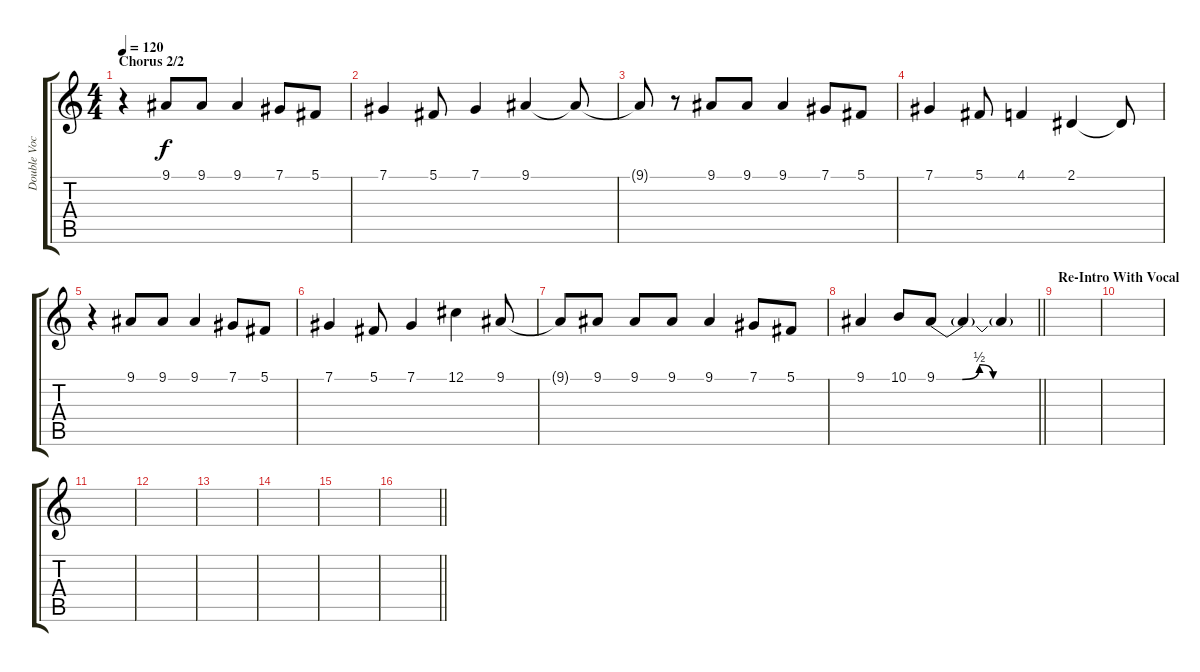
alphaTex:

\track ("Double Vocal" "Double Voc") {instrument choiraahs}
\staff {score tabs}
\tuning (Db4 Ab3 E3 B2 Gb2 B1) {hide}
\ts (4 4)
\section ("" "Chorus 2/2")
\tempo 120
\clef g2
\ks c
r.4{dy f} 9.1.8 9.1.8 9.1.4 7.1.8 5.1.8 |
7.1.4 5.1.8 7.1.4 9.1.4 9.1{t}.8 |
9.1{t}.8 r.8 9.1.8 9.1.8 9.1.4 7.1.8 5.1.8 |
7.1.4 5.1.8 4.1.4 2.1.4 2.1{t}.8 |
r.4 9.1.8 9.1.8 9.1.4 7.1.8 5.1.8 |
7.1.4 5.1.8 7.1.4 12.1.4 9.1.8 |
9.1{t}.8 9.1.8 9.1.8 9.1.8 9.1.4 7.1.8 5.1.8 |
\barLineRight lightlight
9.1.4 10.1.8 9.1{be (custom 0 0 7 0 15 0 25 2 33 0 60 0)}.8 9.1{t}.4 9.1{t}.4 |
\section ("" "Re-Intro With Vocal")
|
|
|
|
|
|
|
\barLineRight lightlight
